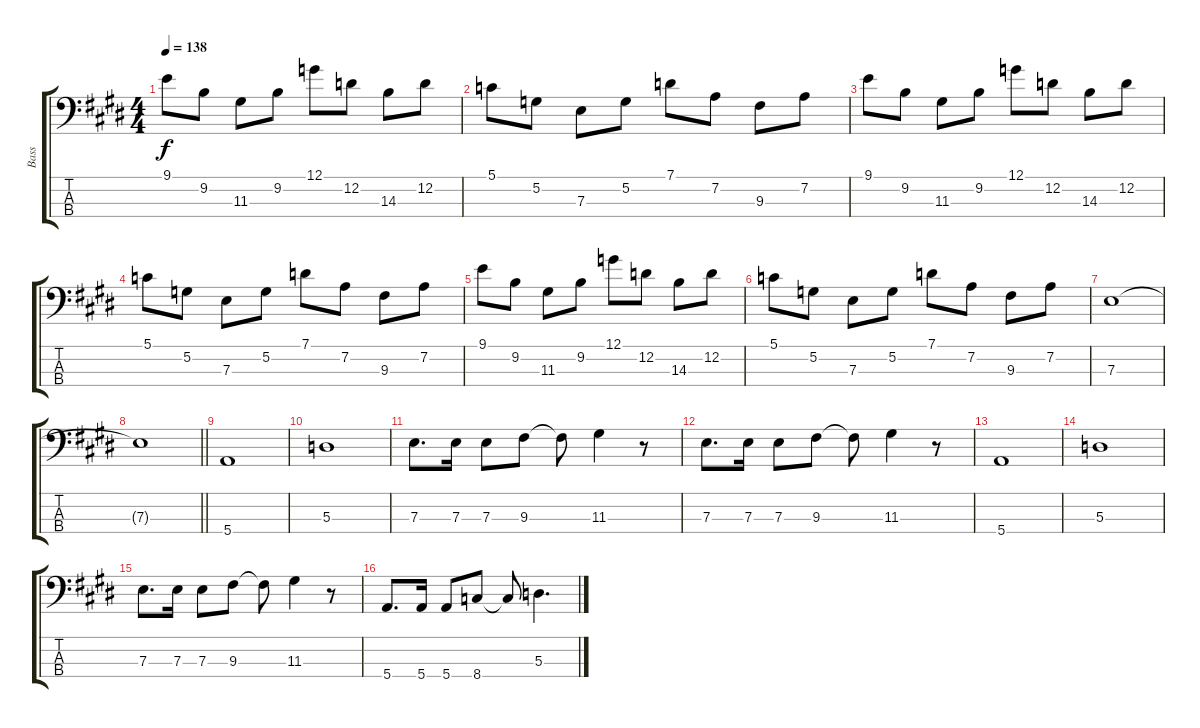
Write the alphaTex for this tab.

\track ("Bass" "Bass") {instrument electricbasspick}
\staff {score tabs}
\tuning (G2 D2 A1 E1) {hide}
\ts (4 4)
\tempo 138
\clef f4
\ks e
9.1.8{dy f} 9.2.8 11.3.8 9.2.8 12.1.8 12.2.8 14.3.8 12.2.8 |
\ks c#minor
5.1.8 5.2.8 7.3.8 5.2.8 7.1.8 7.2.8 9.3.8 7.2.8 |
9.1.8 9.2.8 11.3.8 9.2.8 12.1.8 12.2.8 14.3.8 12.2.8 |
5.1.8 5.2.8 7.3.8 5.2.8 7.1.8 7.2.8 9.3.8 7.2.8 |
\ks e
9.1.8 9.2.8 11.3.8 9.2.8 12.1.8 12.2.8 14.3.8 12.2.8 |
\ks c#minor
5.1.8 5.2.8 7.3.8 5.2.8 7.1.8 7.2.8 9.3.8 7.2.8 |
7.3.1 |
\barLineRight lightlight
7.3{t}.1 |
\ks e
5.4.1 |
\ks c#minor
5.3.1 |
7.3.8{d} 7.3.16 7.3.8 9.3.8 9.3{t}.8 11.3.4 r.8 |
7.3.8{d} 7.3.16 7.3.8 9.3.8 9.3{t}.8 11.3.4 r.8 |
\ks e
5.4.1 |
\ks c#minor
5.3.1 |
7.3.8{d} 7.3.16 7.3.8 9.3.8 9.3{t}.8 11.3.4 r.8 |
\ks e
5.4.8{d} 5.4.16 5.4.8 8.4.8 8.4{t}.8 5.3.4{d}
